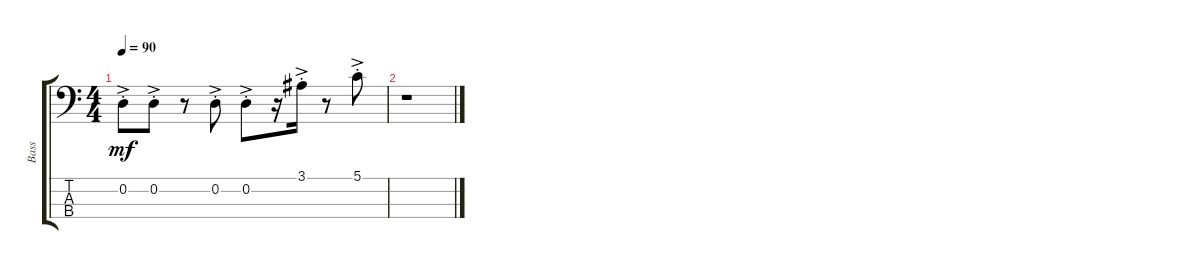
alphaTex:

\track ("Bass" "Bass") {instrument acousticbass}
\staff {score tabs}
\tuning (G2 D2 A1 E1) {hide}
\ts (4 4)
\tempo 90
\clef f4
\ks c
0.2{ac st}.8{dy mf} 0.2{ac st}.8 r.8 0.2{ac st}.8 0.2{ac st}.8 r.16 3.1{ac st}.16 r.8 5.1{ac st}.8 |
r.1
